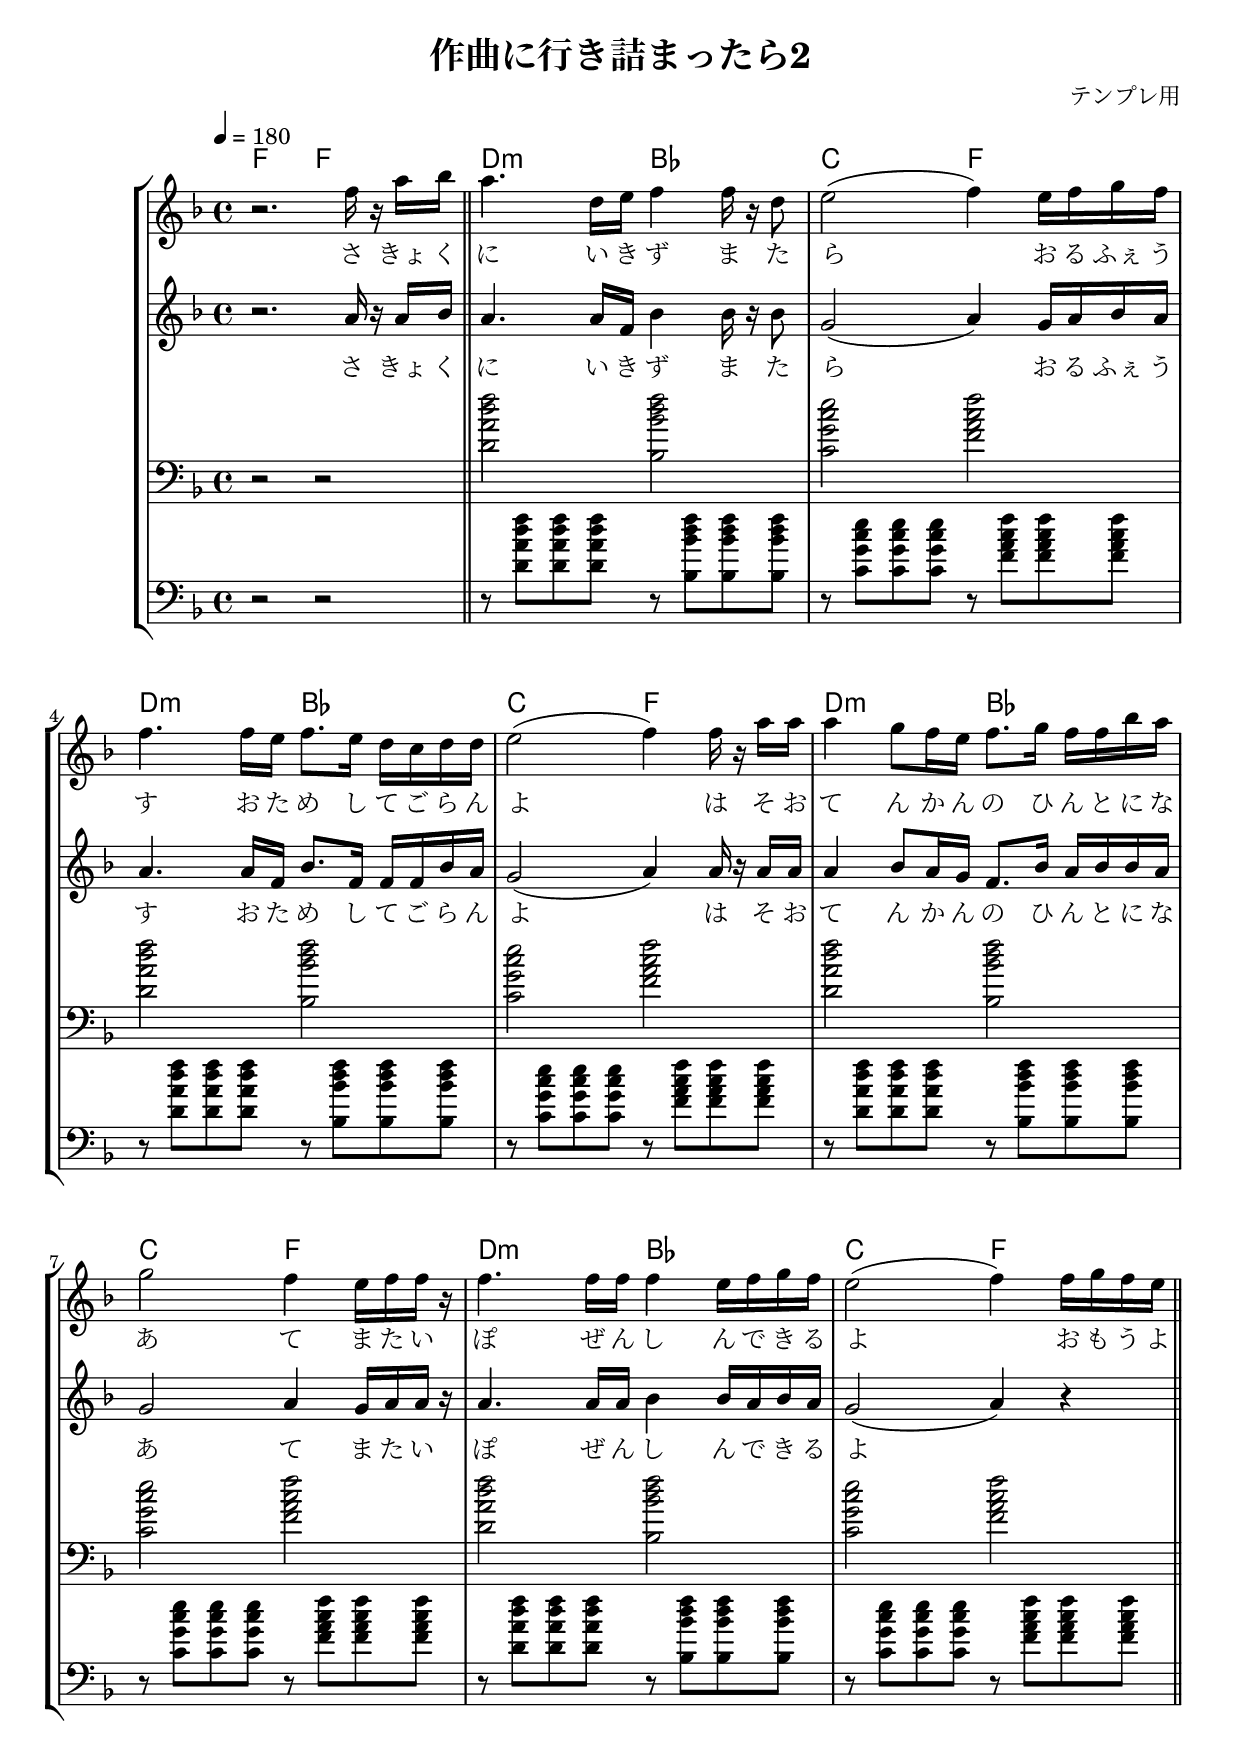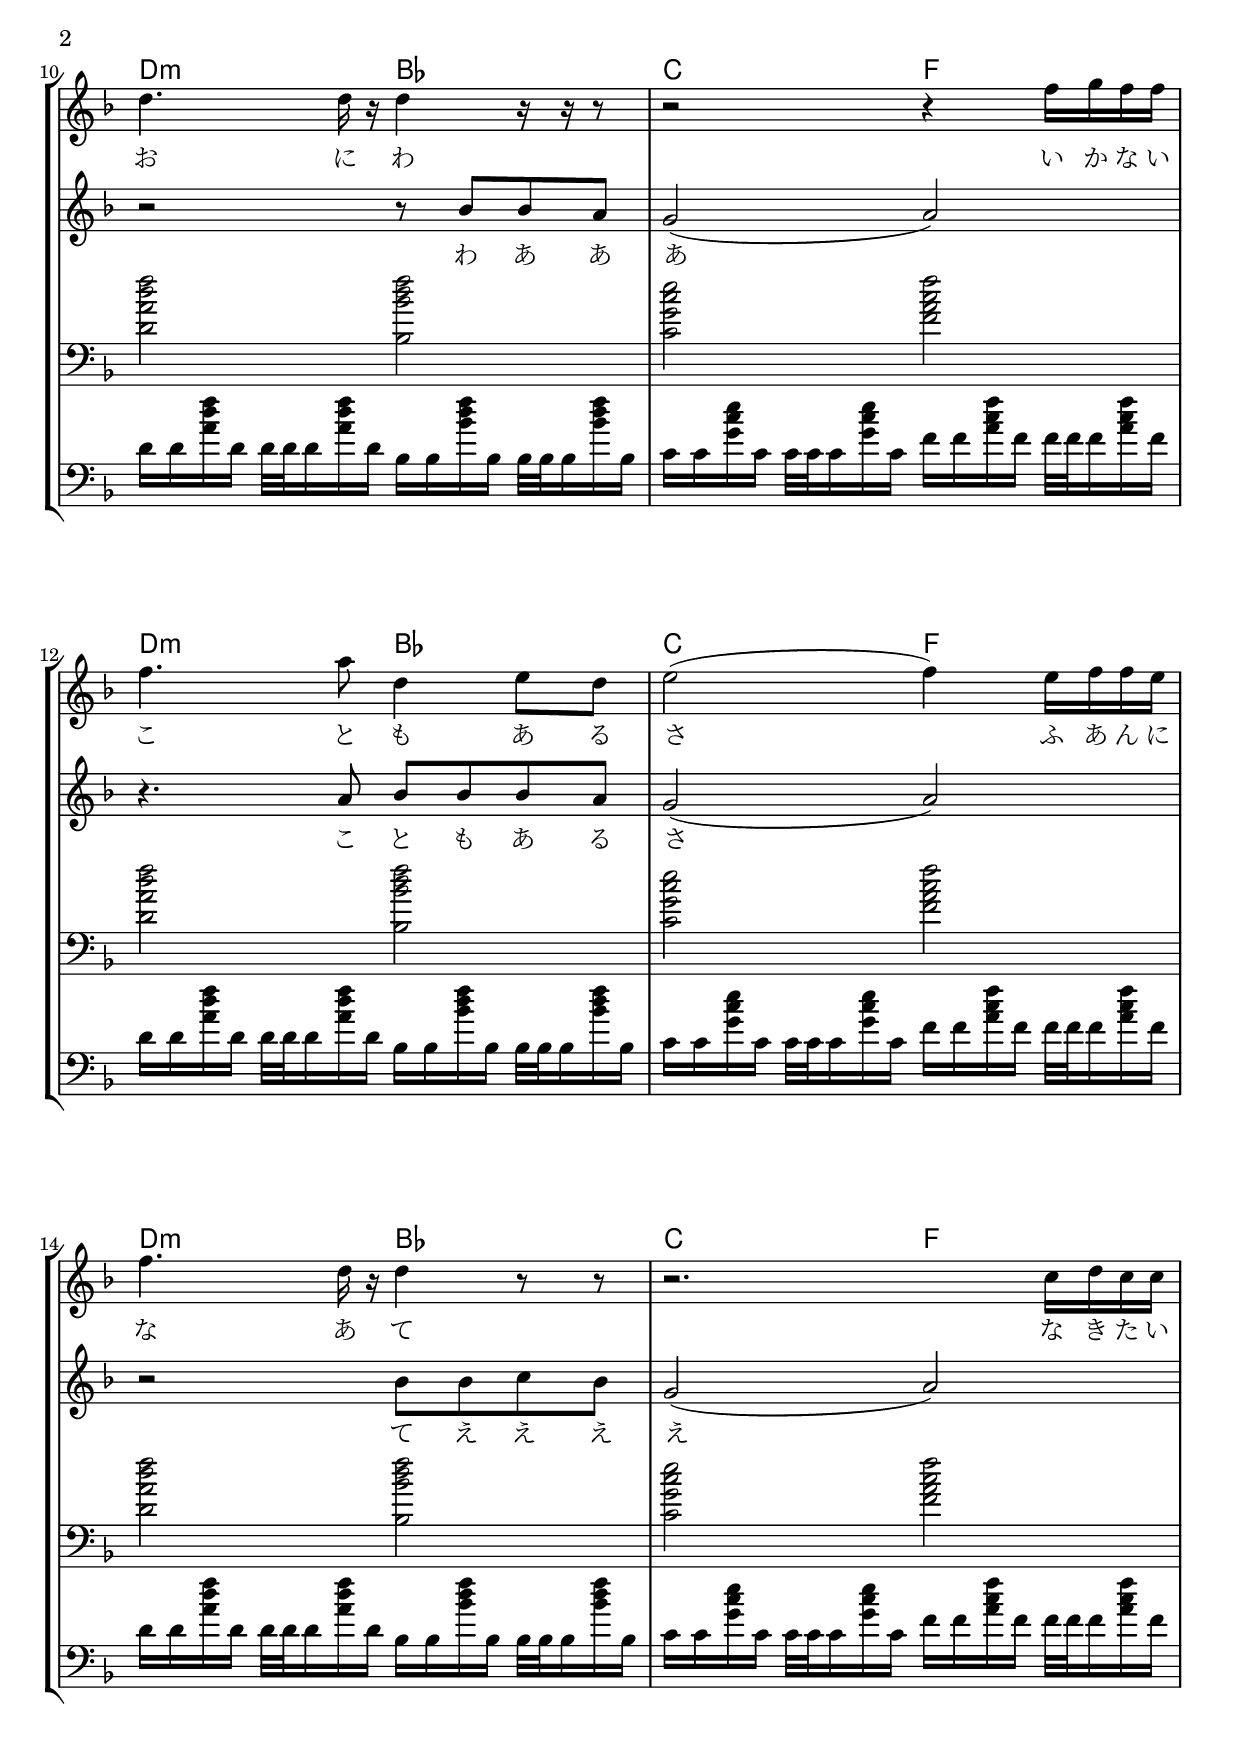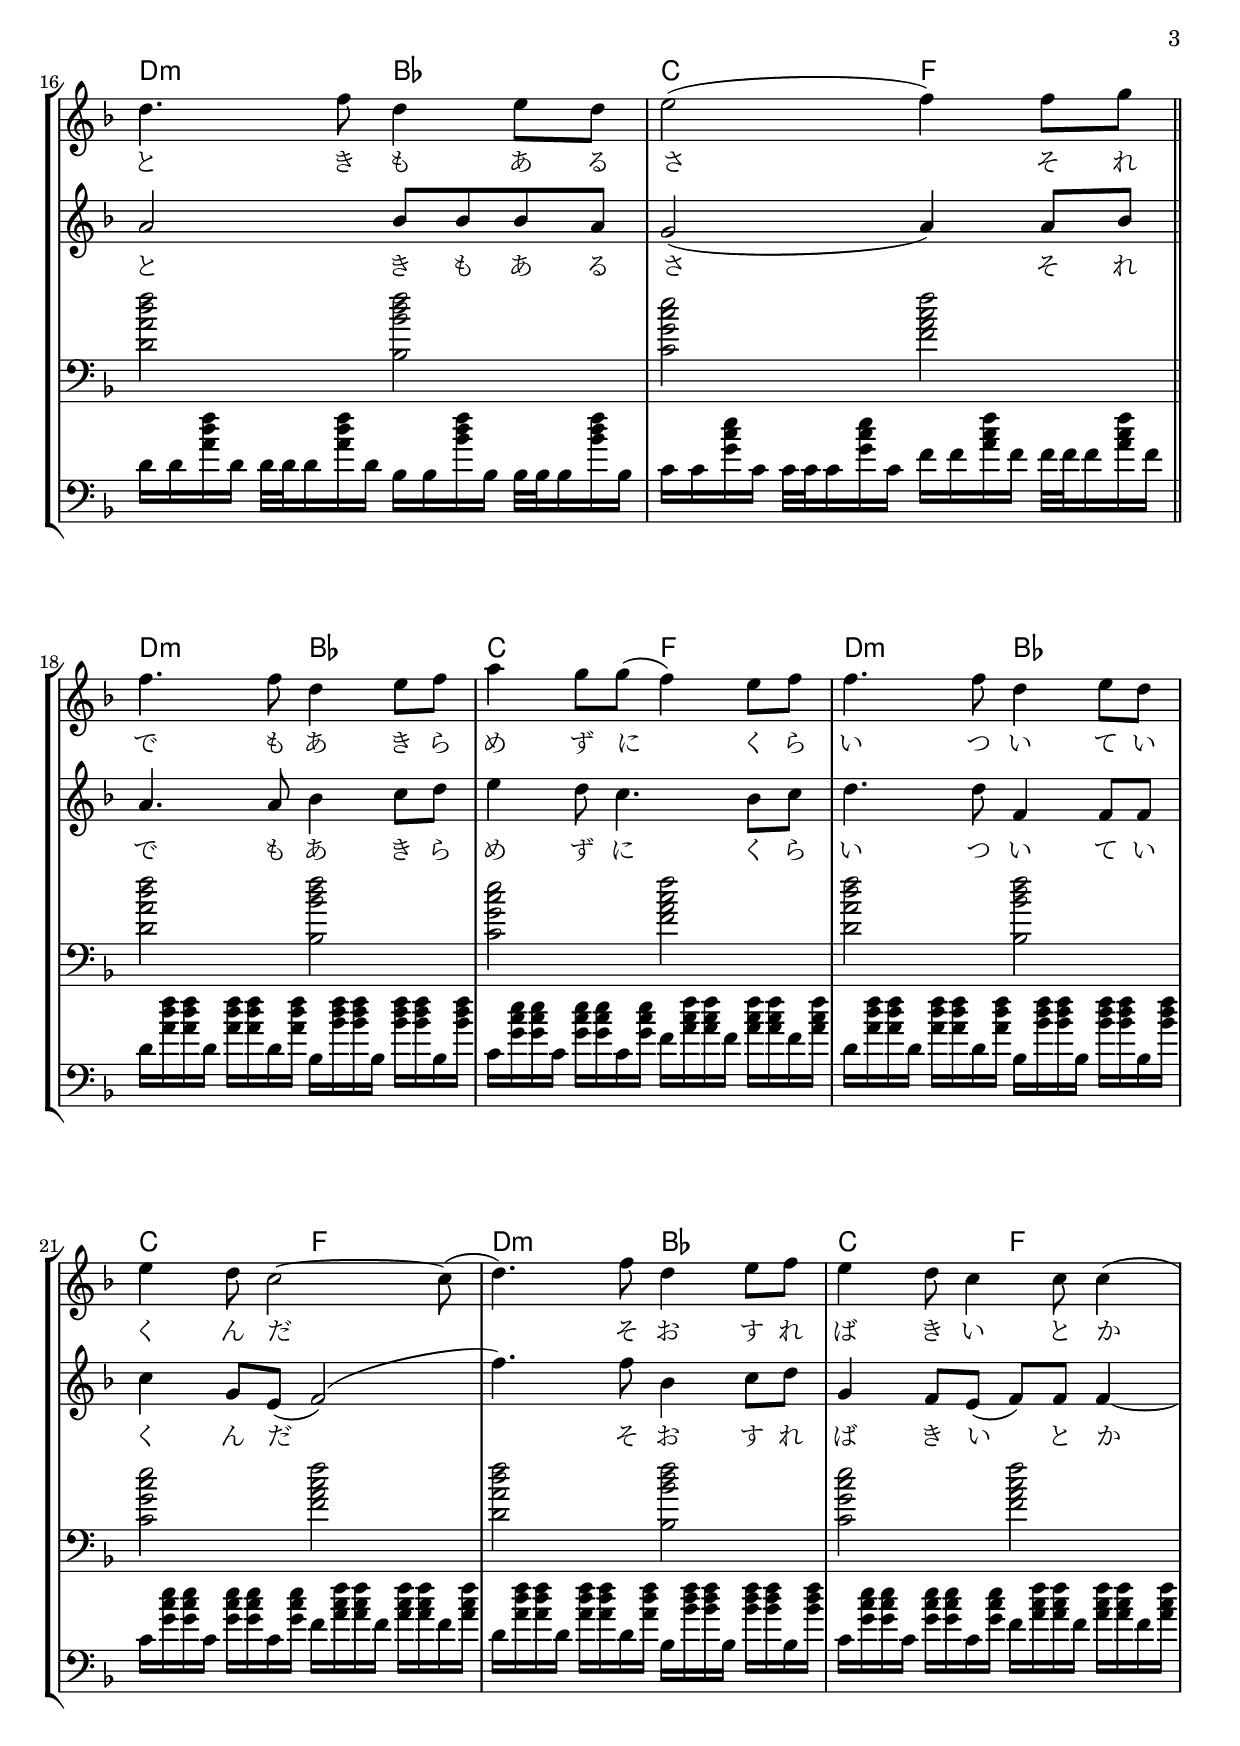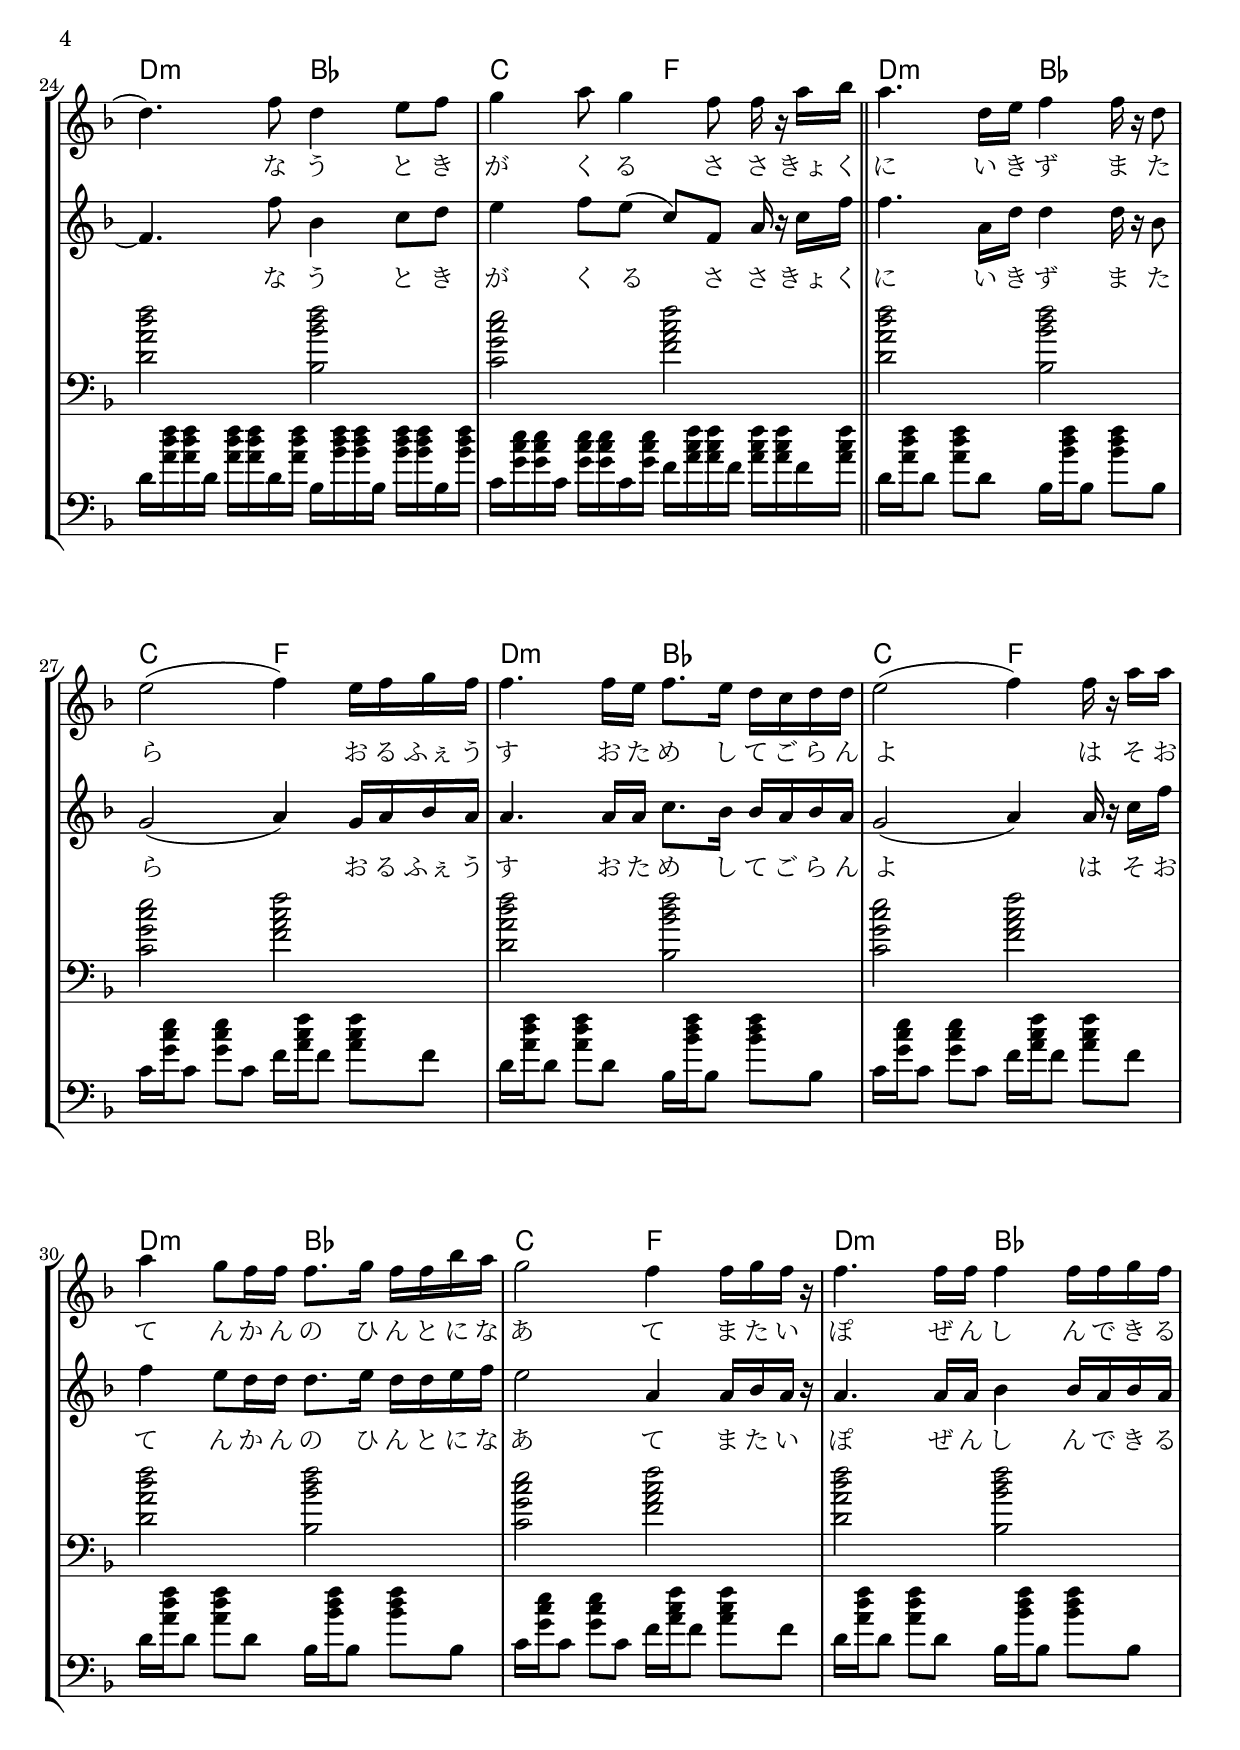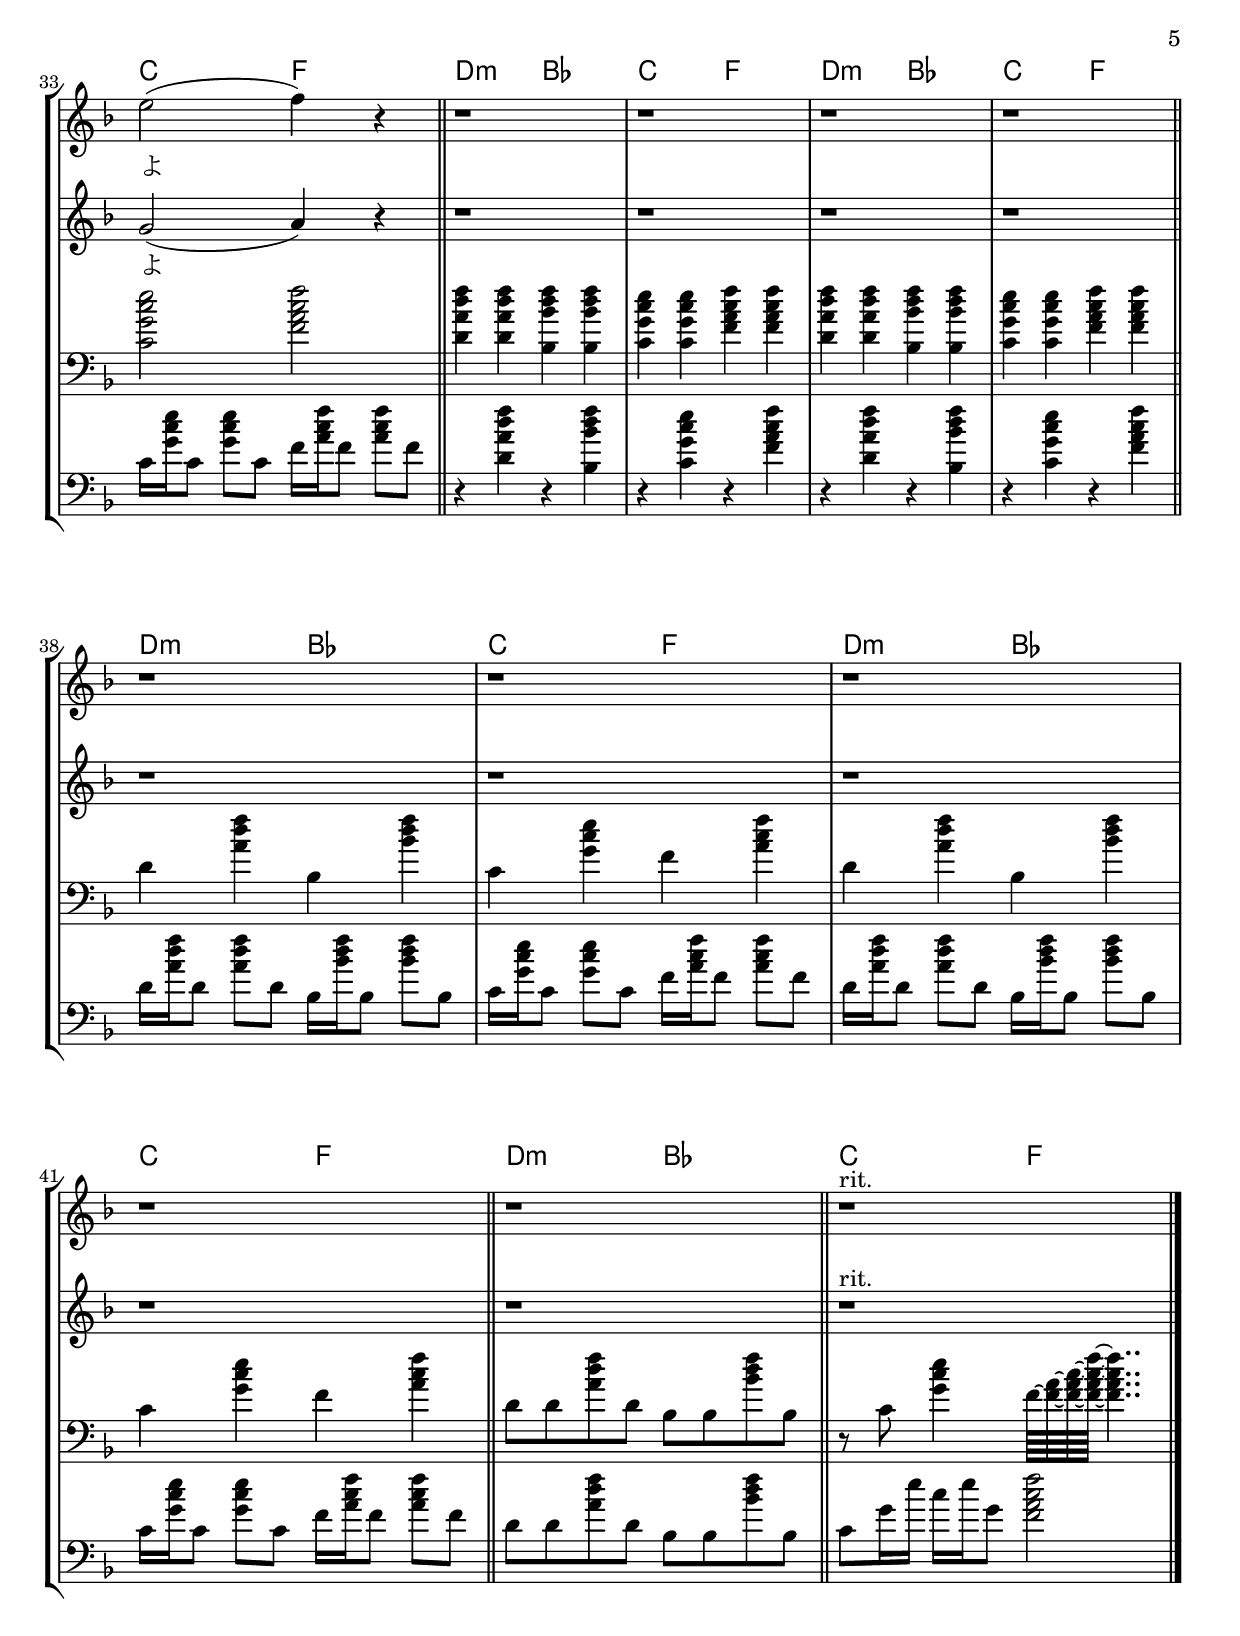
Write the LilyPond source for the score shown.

\version "2.12.1"

\header {
	title = \markup {作曲に行き詰まったら2}
	composer = \markup \center-column {テンプレ用}
}

harmony = \chordmode {
	f2 f 

	d:m bes c f d:m bes c f d:m bes c f d:m bes c f 

	d:m bes c f d:m bes c f d:m bes c f d:m bes c f 

	d:m bes c f d:m bes c f d:m bes c f d:m bes c f 

	d:m bes c f d:m bes c f d:m bes c f d:m bes c f 

	d:m bes c f d:m bes c f 

	d:m bes c f d:m bes c f 

	d:m bes 

	c f 
}

melody = {
	\key f \major
	\tempo 4 = 180
	r2. 
	\set Staff.midiInstrument = #"mmi0.34"
	f''16  r16  a''16  bes''16 
	a''4.  d''16  e''16  f''4  f''16  r16  d''8 
	e''2  (f''4)  e''16  f''16  g''16  f''16 
	f''4.  f''16  e''16  f''8.  e''16  d''16  c''16  d''16  d''16 
	e''2  (f''4)  f''16  r16  a''16  a''16 
	a''4  g''8  f''16  e''16  f''8.  g''16  f''16  f''16  bes''16  a''16 
	g''2  f''4  e''16  f''16  f''16  r16 
	f''4.  f''16  f''16  f''4  e''16  f''16  g''16  f''16 
	e''2  (f''4)  	\set Staff.midiInstrument = #"mmi0.34"
	f''16  g''16  f''16  e''16 
	d''4.  d''16  r16  d''4  r16  r16  r8 
	r2  r4  f''16  g''16  f''16  f''16 
	f''4.  a''8  d''4  e''8  d''8 
	e''2  (f''4)  e''16  f''16  f''16  e''16 
	f''4.  d''16  r16  d''4  r8  r8 
	r2.  c''16  d''16  c''16  c''16 
	d''4.  f''8  d''4  e''8  d''8 
	e''2  (f''4)  	\set Staff.midiInstrument = #"mmi0.34"
	f''8  g''8 
	f''4.  f''8  d''4  e''8  f''8 
	a''4  g''8  g''8  (f''4)  e''8  f''8 
	f''4.  f''8  d''4  e''8  d''8 
	e''4  d''8  c''2~c''8 
	(d''4.)  f''8  d''4  e''8  f''8 
	e''4  d''8  c''4  c''8  c''4 
	(d''4.)  f''8  d''4  e''8  f''8 
	g''4  a''8  g''4  f''8  	\set Staff.midiInstrument = #"String Ensemble 1"
	f''16  r16  a''16  bes''16 
	a''4.  d''16  e''16  f''4  f''16  r16  d''8 
	e''2  (f''4)  e''16  f''16  g''16  f''16 
	f''4.  f''16  e''16  f''8.  e''16  d''16  c''16  d''16  d''16 
	e''2  (f''4)  f''16  r16  a''16  a''16 
	a''4  g''8  f''16  f''16  f''8.  g''16  f''16  f''16  bes''16  a''16 
	g''2  f''4  f''16  g''16  f''16  r16 
	f''4.  f''16  f''16  f''4  f''16  f''16  g''16  f''16 
	e''2  (f''4)  	r4 	r1 | r1 | r1 | r1   
	r1 | r1 | r1 | r1   
	r1   
	r1^"rit." \bar "|."
}

words = \lyricmode {
	
	さ  きょ  く  に  い  き  ず  ま  た  ら  お  る  ふぇ  う  す  お  た  め  し  て  ご  ら  ん  よ  は  そ  お  て  ん  か  ん  の  ひ  ん  と  に  な  あ  て  ま  た  い  ぽ  ぜ  ん  し  ん  で  き  る  よ  
	お  も  う  よ  お  に  わ  い  か  な  い  こ  と  も  あ  る  さ  ふ  あ  ん  に  な  あ  て  な  き  た  い  と  き  も  あ  る  さ  
	そ  れ  で  も  あ  き  ら  め  ず  に  く  ら  い  つ  い  て  い  く  ん  だ  そ  お  す  れ  ば  き  い  と  か  な  う  と  き  が  く  る  さ  
	さ  きょ  く  に  い  き  ず  ま  た  ら  お  る  ふぇ  う  す  お  た  め  し  て  ご  ら  ん  よ  は  そ  お  て  ん  か  ん  の  ひ  ん  と  に  な  あ  て  ま  た  い  ぽ  ぜ  ん  し  ん  で  き  る  よ  
	
	
	
	
}

secondmelody = {
	\key f \major
	\tempo 4 = 180
	r2. 
	\set Staff.midiInstrument = #"mmi0.42"
	a'16  r16  a'16  bes'16 
	a'4.  a'16  f'16  bes'4  bes'16  r16  bes'8 
	g'2  (a'4)  g'16  a'16  bes'16  a'16 
	a'4.  a'16  f'16  bes'8.  f'16  f'16  f'16  bes'16  a'16 
	g'2  (a'4)  a'16  r16  a'16  a'16 
	a'4  bes'8  a'16  g'16  f'8.  bes'16  a'16  bes'16  bes'16  a'16 
	g'2  a'4  g'16  a'16  a'16  r16 
	a'4.  a'16  a'16  bes'4  bes'16  a'16  bes'16  a'16 
	g'2  (a'4)  	r4 	\set Staff.midiInstrument = #"mmi0.34"
	 r2  r8  bes'8  bes'8  a'8 
	g'2  (a'2) 
	r4.  a'8  bes'8  bes'8  bes'8  a'8 
	g'2  (a'2) 
	r2  bes'8  bes'8  c''8  bes'8 
	g'2  (a'2) 
	a'2  bes'8  bes'8  bes'8  a'8 
	g'2  (a'4)  	\set Staff.midiInstrument = #"fss0.32"
	a'8  bes'8 
	a'4.  a'8  bes'4  c''8  d''8 
	e''4  d''8  c''4.  bes'8  c''8 
	d''4.  d''8  f'4  f'8  f'8 
	c''4  g'8  e'8  (f'2) 
	(f''4.)  f''8  bes'4  c''8  d''8 
	g'4  f'8  e'8  (f'8)  f'8  f'4~ 
	f'4.  f''8  bes'4  c''8  d''8 
	e''4  f''8  e''8  (c''8)  f'8  	\set Staff.midiInstrument = #"String Ensemble 1"
	a'16  r16  c''16  f''16 
	f''4.  a'16  d''16  d''4  d''16  r16  bes'8 
	g'2  (a'4)  g'16  a'16  bes'16  a'16 
	a'4.  a'16  a'16  c''8.  bes'16  bes'16  a'16  bes'16  a'16 
	g'2  (a'4)  a'16  r16  c''16  f''16 
	f''4  e''8  d''16  d''16  d''8.  e''16  d''16  d''16  e''16  f''16 
	e''2  a'4  a'16  bes'16  a'16  r16 
	a'4.  a'16  a'16  bes'4  bes'16  a'16  bes'16  a'16 
	g'2  (a'4)  	r4 	r1 | r1 | r1 | r1   
	r1 | r1 | r1 | r1   
	r1   
	r1^"rit." \bar "|."
}

secondwords = \lyricmode {
	
	さ  きょ  く  に  い  き  ず  ま  た  ら  お  る  ふぇ  う  す  お  た  め  し  て  ご  ら  ん  よ  は  そ  お  て  ん  か  ん  の  ひ  ん  と  に  な  あ  て  ま  た  い  ぽ  ぜ  ん  し  ん  で  き  る  よ  
	わ  あ  あ  あ  こ  と  も  あ  る  さ  て  え  え  え  え  と  き  も  あ  る  さ  
	そ  れ  で  も  あ  き  ら  め  ず  に  く  ら  い  つ  い  て  い  く  ん  だ  そ  お  す  れ  ば  き  い  と  か  な  う  と  き  が  く  る  さ  
	さ  きょ  く  に  い  き  ず  ま  た  ら  お  る  ふぇ  う  す  お  た  め  し  て  ご  ら  ん  よ  は  そ  お  て  ん  か  ん  の  ひ  ん  と  に  な  あ  て  ま  た  い  ぽ  ぜ  ん  し  ん  で  き  る  よ  
	
	
	
	
}

tempochange = {
	\tempo 4 = 180
	r1 \bar "||"
	\tempo 4 = 180
	r1 | r1 | r1 | r1 | r1 | r1 | r1 | r1 \bar "||"
	\tempo 4 = 180
	r1 | r1 | r1 | r1 | r1 | r1 | r1 | r1 \bar "||"
	\tempo 4 = 180
	r1 | r1 | r1 | r1 | r1 | r1 | r1 | r1 \bar "||"
	\tempo 4 = 180
	r1 | r1 | r1 | r1 | r1 | r1 | r1 | r1 \bar "||"
	\tempo 4 = 180
	r1 | r1 | r1 | r1 \bar "||"
	\tempo 4 = 180
	r1 | r1 | r1 | r1 \bar "||"
	\tempo 4 = 180
	r1 \bar "||"
	\tempo 4 = 180
	\tempo 4 = 135 r2 \tempo 4 = 120 r2 \bar "|."
}

mainacc = {
	\clef bass
	\set Staff.midiInstrument = #"Acoustic grand"
	\key f \major
	\tempo 4 = 180
	r2
	r2
	\bar "||"

	\set Staff.midiInstrument = #"String Ensemble 1"
	<d' a' d'' f''>2
	<bes bes' d'' f''>2
	<c' g' c'' e''>2
	<f' a' c'' f''>2
	<d' a' d'' f''>2
	<bes bes' d'' f''>2
	<c' g' c'' e''>2
	<f' a' c'' f''>2
	<d' a' d'' f''>2
	<bes bes' d'' f''>2
	<c' g' c'' e''>2
	<f' a' c'' f''>2
	<d' a' d'' f''>2
	<bes bes' d'' f''>2
	<c' g' c'' e''>2
	<f' a' c'' f''>2
	\bar "||"

	\set Staff.midiInstrument = #"String Ensemble 1"
	<d' a' d'' f''>2
	<bes bes' d'' f''>2
	<c' g' c'' e''>2
	<f' a' c'' f''>2
	<d' a' d'' f''>2
	<bes bes' d'' f''>2
	<c' g' c'' e''>2
	<f' a' c'' f''>2
	<d' a' d'' f''>2
	<bes bes' d'' f''>2
	<c' g' c'' e''>2
	<f' a' c'' f''>2
	<d' a' d'' f''>2
	<bes bes' d'' f''>2
	<c' g' c'' e''>2
	<f' a' c'' f''>2
	\bar "||"

	\set Staff.midiInstrument = #"String Ensemble 1"
	<d' a' d'' f''>2
	<bes bes' d'' f''>2
	<c' g' c'' e''>2
	<f' a' c'' f''>2
	<d' a' d'' f''>2
	<bes bes' d'' f''>2
	<c' g' c'' e''>2
	<f' a' c'' f''>2
	<d' a' d'' f''>2
	<bes bes' d'' f''>2
	<c' g' c'' e''>2
	<f' a' c'' f''>2
	<d' a' d'' f''>2
	<bes bes' d'' f''>2
	<c' g' c'' e''>2
	<f' a' c'' f''>2
	\bar "||"

	\set Staff.midiInstrument = #"String Ensemble 1"
	<d' a' d'' f''>2
	<bes bes' d'' f''>2
	<c' g' c'' e''>2
	<f' a' c'' f''>2
	<d' a' d'' f''>2
	<bes bes' d'' f''>2
	<c' g' c'' e''>2
	<f' a' c'' f''>2
	<d' a' d'' f''>2
	<bes bes' d'' f''>2
	<c' g' c'' e''>2
	<f' a' c'' f''>2
	<d' a' d'' f''>2
	<bes bes' d'' f''>2
	<c' g' c'' e''>2
	<f' a' c'' f''>2
	\bar "||"

	\set Staff.midiInstrument = #"Orchestra Hit"
	<d' a' d'' f''>4 <d' a' d'' f''>4
	<bes bes' d'' f''>4 <bes bes' d'' f''>4
	<c' g' c'' e''>4 <c' g' c'' e''>4
	<f' a' c'' f''>4 <f' a' c'' f''>4
	<d' a' d'' f''>4 <d' a' d'' f''>4
	<bes bes' d'' f''>4 <bes bes' d'' f''>4
	<c' g' c'' e''>4 <c' g' c'' e''>4
	<f' a' c'' f''>4 <f' a' c'' f''>4
	\bar "||"

	\set Staff.midiInstrument = #"Orchestra Hit"
	d'4 <a' d'' f''>4
	bes4 <bes' d'' f''>4
	c'4 <g' c'' e''>4
	f'4 <a' c'' f''>4
	d'4 <a' d'' f''>4
	bes4 <bes' d'' f''>4
	c'4 <g' c'' e''>4
	f'4 <a' c'' f''>4
	\bar "||"

	\set Staff.midiInstrument = #"Orchestra Hit"
	d'8 d'8 <a' d'' f''>8 d'8
	bes8 bes8 <bes' d'' f''>8 bes8
	\bar "||"

	\set Staff.midiInstrument = #"Orchestra Hit"
	r8 c'8 <g' c'' e''>4
	f'64~ <f'~ a'~> <f'~ a'~ c''~> <f' a' c'' f''>~ <f' a' c'' f''>4..
	\bar "|."
}

subacc = {
	\clef bass
	\set Staff.midiInstrument = #"Acoustic grand"
	\key f \major
	\tempo 4 = 180
	r2
	r2
	\bar "||"

	\set Staff.midiInstrument = #"Lead 2 (sawtooth)"
	r8 <d' a' d'' f''>8 <d' a' d'' f''>8 <d' a' d'' f''>8
	r8 <bes bes' d'' f''>8 <bes bes' d'' f''>8 <bes bes' d'' f''>8
	r8 <c' g' c'' e''>8 <c' g' c'' e''>8 <c' g' c'' e''>8
	r8 <f' a' c'' f''>8 <f' a' c'' f''>8 <f' a' c'' f''>8
	r8 <d' a' d'' f''>8 <d' a' d'' f''>8 <d' a' d'' f''>8
	r8 <bes bes' d'' f''>8 <bes bes' d'' f''>8 <bes bes' d'' f''>8
	r8 <c' g' c'' e''>8 <c' g' c'' e''>8 <c' g' c'' e''>8
	r8 <f' a' c'' f''>8 <f' a' c'' f''>8 <f' a' c'' f''>8
	r8 <d' a' d'' f''>8 <d' a' d'' f''>8 <d' a' d'' f''>8
	r8 <bes bes' d'' f''>8 <bes bes' d'' f''>8 <bes bes' d'' f''>8
	r8 <c' g' c'' e''>8 <c' g' c'' e''>8 <c' g' c'' e''>8
	r8 <f' a' c'' f''>8 <f' a' c'' f''>8 <f' a' c'' f''>8
	r8 <d' a' d'' f''>8 <d' a' d'' f''>8 <d' a' d'' f''>8
	r8 <bes bes' d'' f''>8 <bes bes' d'' f''>8 <bes bes' d'' f''>8
	r8 <c' g' c'' e''>8 <c' g' c'' e''>8 <c' g' c'' e''>8
	r8 <f' a' c'' f''>8 <f' a' c'' f''>8 <f' a' c'' f''>8
	\bar "||"

	\set Staff.midiInstrument = #"Lead 2 (sawtooth)"
	d'16 d'16 <a' d'' f''>16 d'16   d'32 d'32 d'16 <a' d'' f''>16 d'16
	bes16 bes16 <bes' d'' f''>16 bes16   bes32 bes32 bes16 <bes' d'' f''>16 bes16
	c'16 c'16 <g' c'' e''>16 c'16   c'32 c'32 c'16 <g' c'' e''>16 c'16
	f'16 f'16 <a' c'' f''>16 f'16   f'32 f'32 f'16 <a' c'' f''>16 f'16
	d'16 d'16 <a' d'' f''>16 d'16   d'32 d'32 d'16 <a' d'' f''>16 d'16
	bes16 bes16 <bes' d'' f''>16 bes16   bes32 bes32 bes16 <bes' d'' f''>16 bes16
	c'16 c'16 <g' c'' e''>16 c'16   c'32 c'32 c'16 <g' c'' e''>16 c'16
	f'16 f'16 <a' c'' f''>16 f'16   f'32 f'32 f'16 <a' c'' f''>16 f'16
	d'16 d'16 <a' d'' f''>16 d'16   d'32 d'32 d'16 <a' d'' f''>16 d'16
	bes16 bes16 <bes' d'' f''>16 bes16   bes32 bes32 bes16 <bes' d'' f''>16 bes16
	c'16 c'16 <g' c'' e''>16 c'16   c'32 c'32 c'16 <g' c'' e''>16 c'16
	f'16 f'16 <a' c'' f''>16 f'16   f'32 f'32 f'16 <a' c'' f''>16 f'16
	d'16 d'16 <a' d'' f''>16 d'16   d'32 d'32 d'16 <a' d'' f''>16 d'16
	bes16 bes16 <bes' d'' f''>16 bes16   bes32 bes32 bes16 <bes' d'' f''>16 bes16
	c'16 c'16 <g' c'' e''>16 c'16   c'32 c'32 c'16 <g' c'' e''>16 c'16
	f'16 f'16 <a' c'' f''>16 f'16   f'32 f'32 f'16 <a' c'' f''>16 f'16
	\bar "||"

	\set Staff.midiInstrument = #"Lead 2 (sawtooth)"
	d'16 <a' d'' f''>16 <a' d'' f''>16 d'16   <a' d'' f''>16 <a' d'' f''>16 d'16 <a' d'' f''>16
	bes16 <bes' d'' f''>16 <bes' d'' f''>16 bes16   <bes' d'' f''>16 <bes' d'' f''>16 bes16 <bes' d'' f''>16
	c'16 <g' c'' e''>16 <g' c'' e''>16 c'16   <g' c'' e''>16 <g' c'' e''>16 c'16 <g' c'' e''>16
	f'16 <a' c'' f''>16 <a' c'' f''>16 f'16   <a' c'' f''>16 <a' c'' f''>16 f'16 <a' c'' f''>16
	d'16 <a' d'' f''>16 <a' d'' f''>16 d'16   <a' d'' f''>16 <a' d'' f''>16 d'16 <a' d'' f''>16
	bes16 <bes' d'' f''>16 <bes' d'' f''>16 bes16   <bes' d'' f''>16 <bes' d'' f''>16 bes16 <bes' d'' f''>16
	c'16 <g' c'' e''>16 <g' c'' e''>16 c'16   <g' c'' e''>16 <g' c'' e''>16 c'16 <g' c'' e''>16
	f'16 <a' c'' f''>16 <a' c'' f''>16 f'16   <a' c'' f''>16 <a' c'' f''>16 f'16 <a' c'' f''>16
	d'16 <a' d'' f''>16 <a' d'' f''>16 d'16   <a' d'' f''>16 <a' d'' f''>16 d'16 <a' d'' f''>16
	bes16 <bes' d'' f''>16 <bes' d'' f''>16 bes16   <bes' d'' f''>16 <bes' d'' f''>16 bes16 <bes' d'' f''>16
	c'16 <g' c'' e''>16 <g' c'' e''>16 c'16   <g' c'' e''>16 <g' c'' e''>16 c'16 <g' c'' e''>16
	f'16 <a' c'' f''>16 <a' c'' f''>16 f'16   <a' c'' f''>16 <a' c'' f''>16 f'16 <a' c'' f''>16
	d'16 <a' d'' f''>16 <a' d'' f''>16 d'16   <a' d'' f''>16 <a' d'' f''>16 d'16 <a' d'' f''>16
	bes16 <bes' d'' f''>16 <bes' d'' f''>16 bes16   <bes' d'' f''>16 <bes' d'' f''>16 bes16 <bes' d'' f''>16
	c'16 <g' c'' e''>16 <g' c'' e''>16 c'16   <g' c'' e''>16 <g' c'' e''>16 c'16 <g' c'' e''>16
	f'16 <a' c'' f''>16 <a' c'' f''>16 f'16   <a' c'' f''>16 <a' c'' f''>16 f'16 <a' c'' f''>16
	\bar "||"

	\set Staff.midiInstrument = #"FX 8 (sci-fi)"
	d'16 <a' d'' f''>16 d'8 <a' d'' f''>8 d'8
	bes16 <bes' d'' f''>16 bes8 <bes' d'' f''>8 bes8
	c'16 <g' c'' e''>16 c'8 <g' c'' e''>8 c'8
	f'16 <a' c'' f''>16 f'8 <a' c'' f''>8 f'8
	d'16 <a' d'' f''>16 d'8 <a' d'' f''>8 d'8
	bes16 <bes' d'' f''>16 bes8 <bes' d'' f''>8 bes8
	c'16 <g' c'' e''>16 c'8 <g' c'' e''>8 c'8
	f'16 <a' c'' f''>16 f'8 <a' c'' f''>8 f'8
	d'16 <a' d'' f''>16 d'8 <a' d'' f''>8 d'8
	bes16 <bes' d'' f''>16 bes8 <bes' d'' f''>8 bes8
	c'16 <g' c'' e''>16 c'8 <g' c'' e''>8 c'8
	f'16 <a' c'' f''>16 f'8 <a' c'' f''>8 f'8
	d'16 <a' d'' f''>16 d'8 <a' d'' f''>8 d'8
	bes16 <bes' d'' f''>16 bes8 <bes' d'' f''>8 bes8
	c'16 <g' c'' e''>16 c'8 <g' c'' e''>8 c'8
	f'16 <a' c'' f''>16 f'8 <a' c'' f''>8 f'8
	\bar "||"

	\set Staff.midiInstrument = #"FX 8 (sci-fi)"
	r4 <d' a' d'' f''>4
	r4 <bes bes' d'' f''>4
	r4 <c' g' c'' e''>4
	r4 <f' a' c'' f''>4
	r4 <d' a' d'' f''>4
	r4 <bes bes' d'' f''>4
	r4 <c' g' c'' e''>4
	r4 <f' a' c'' f''>4
	\bar "||"

	\set Staff.midiInstrument = #"String Ensemble 1"
	d'16 <a' d'' f''>16 d'8 <a' d'' f''>8 d'8
	bes16 <bes' d'' f''>16 bes8 <bes' d'' f''>8 bes8
	c'16 <g' c'' e''>16 c'8 <g' c'' e''>8 c'8
	f'16 <a' c'' f''>16 f'8 <a' c'' f''>8 f'8
	d'16 <a' d'' f''>16 d'8 <a' d'' f''>8 d'8
	bes16 <bes' d'' f''>16 bes8 <bes' d'' f''>8 bes8
	c'16 <g' c'' e''>16 c'8 <g' c'' e''>8 c'8
	f'16 <a' c'' f''>16 f'8 <a' c'' f''>8 f'8
	\bar "||"

	\set Staff.midiInstrument = #"String Ensemble 1"
	d'8 d'8 <a' d'' f''>8 d'8
	bes8 bes8 <bes' d'' f''>8 bes8
	\bar "||"

	\set Staff.midiInstrument = #"String Ensemble 1"
	c'8 g'16 e'' c'' e'' g'8
	<f' a' c'' f''>2
	\bar "|."
}

percA = {
	\drummode {
	r8 sn8 sn4 sn8 sn8 sn16 sn8 sn16  \bar "||"
	cymc1  |r1  |r1  |r1  |cymc1  |r1  |r1  |r1  \bar "||"
	r4 sn2 sn8. sn16  |r4 sn2 sn8. sn16  |r4 sn2 sn8. sn16  |r4 sn2 sn8. sn16  |r4 sn2 sn8. sn16  |r4 sn2 sn8. sn16  |r4 sn2 sn8. sn16  |r8 sn8 sn4 sn8 sn8 sn16 sn8 sn16  \bar "||"
	r4 sn2 sn8. sn16  |r4 sn2 sn8. sn16  |r4 sn2 sn8. sn16  |r4 sn2 sn8. sn16  |r4 sn2 sn8. sn16  |r4 sn2 sn8. sn16  |r4 sn2 sn8. sn16  |r8 sn8 sn4 sn8 sn8 sn16 sn8 sn16  \bar "||"
	r1  |hh4 hh4 hh4 hh4  |r1  |hh4 hh4 hh4 hh4  |r1  |hh4 hh4 hh4 hh4  |r1  |hh4 hh4 hh2  \bar "||"
	r8 hho8 hho8 hho8 hho8 hho8 hho8 hho8  |hho8 hho8 hho8 hho8 hho8 hho8 hho8 hho8  |r8 hho8 hho8 hho8 hho8 hho8 hho8 hho8  |hho8 hho8 hho2.  \bar "||"
	r1 |r1 |r1 |r1 \bar "||"
	r1 \bar "||"
	r1 \bar "|."
	}
}

percB = {
	\drummode {
	r1  \bar "||"
	r8 hho8 hho8 hho8 hho8 hho8 hho8 hho8  |hho8 hho8 hho8 hho8 hho8 hho8 hho8 hho8  |hho8 hho8 hho8 hho8 hho8 hho8 hho8 hho8  |hho8 hho8 hho8 hho8 hho8 hho4.  |r8 hho8 hho8 hho8 hho8 hho8 hho8 hho8  |hho8 hho8 hho8 hho8 hho8 hho8 hho8 hho8  |hho8 hho8 hho8 hho8 hho8 hho8 hho8 hho8  |hho8 hho8 hho8 hho8 hho8 hho4.  \bar "||"
	r4. r16 tommh8 tommh4. r16  |r1  |r4. r16 tommh8 tommh4. r16  |r1  |r4. r16 tommh8 tommh4. r16  |r1  |r4. r16 tommh8 tommh4. r16  |r1  \bar "||"
	r4. r16 tommh8 tommh4. r16  |r1  |r4. r16 tommh8 tommh4. r16  |r1  |r4. r16 tommh8 tommh4. r16  |r1  |r4. r16 tommh8 tommh4. r16  |r1  \bar "||"
	sn4 sn4 sn4 sn4  |r4 sn2 sn8. sn16  |sn4 sn4 sn4 sn4  |r4 sn2 sn8. sn16  |sn4 sn4 sn4 sn4  |r4 sn2 sn8. sn16  |sn4 sn4 sn4 sn4  |r4 sn4 r16 sn16 sn16 sn16 sn16 sn16 sn16 sn16  \bar "||"
	r8 sn4 sn4 sn4 sn8  |r8 sn4 sn4 sn4 sn8  |r8 sn4 sn4 sn4 sn8  |r8 sn8. sn16 sn8 sn16 sn16 sn16 sn8. sn8  \bar "||"
	r1 |r1 |r1 |r1 \bar "||"
	r1 \bar "||"
	r1 \bar "|."
	}
}

percC = {
	\drummode {
	toml8 toml8 toml8 toml8 toml8 toml8 toml8 toml8  \bar "||"
	r1  |r1  |r1  |r2. hh4  |r1  |r1  |r1  |r2. hh4  \bar "||"
	r8 toml8 toml8 toml8 toml8 toml8 toml8 toml8  |toml8 toml8 toml8 toml8 toml8 toml8 toml8 toml8  |toml8 toml8 toml8 toml8 toml8 toml8 toml8 toml8  |toml8 toml8 toml8 toml8 toml8 toml8 toml8 toml8  |r8 toml8 toml8 toml8 toml8 toml8 toml8 toml8  |toml8 toml8 toml8 toml8 toml8 toml8 toml8 toml8  |toml8 toml8 toml8 toml8 toml8 toml8 toml8 toml8  |toml8 toml8 toml8 toml8 toml8 toml8 toml8 toml8  \bar "||"
	r8 toml8 toml8 toml8 toml8 toml8 toml8 toml8  |toml8 toml8 toml8 toml8 toml8 toml8 toml8 toml8  |toml8 toml8 toml8 toml8 toml8 toml8 toml8 toml8  |toml8 toml8 toml8 toml8 toml8 toml8 toml8 toml8  |r8 toml8 toml8 toml8 toml8 toml8 toml8 toml8  |toml8 toml8 toml8 toml8 toml8 toml8 toml8 toml8  |toml8 toml8 toml8 toml8 toml8 toml8 toml8 toml8  |toml8 toml8 toml8 toml8 toml8 toml8 toml8 toml8  \bar "||"
	bd16 bd16 bd16 bd16 bd16 bd16 bd16 bd16 bd16 bd16 bd16 bd16 bd16 bd16 bd16 bd16  |bd8 bd8 bd8 bd8 bd8 bd8 bd8 bd8  |bd16 bd16 bd16 bd16 bd16 bd16 bd16 bd16 bd16 bd16 bd16 bd16 bd16 bd16 bd16 bd16  |bd8 bd8 bd8 bd8 bd8 bd8 bd8 bd8  |bd16 bd16 bd16 bd16 bd16 bd16 bd16 bd16 bd16 bd16 bd16 bd16 bd16 bd16 bd16 bd16  |bd8 bd8 bd8 bd8 bd8 bd8 bd8 bd8  |bd16 bd16 bd16 bd16 bd16 bd16 bd16 bd16 bd16 bd16 bd16 bd16 bd16 bd16 bd16 bd16  |bd8 bd8 bd8 bd8 bd8 bd8 bd8 bd8  \bar "||"
	bd4 bd4 bd8. bd8 bd8.  |bd4 bd4 bd8. bd8 bd8.  |bd4 bd4 bd8. bd8 bd8.  |bd8 bd8 bd8. bd8. bd8 bd8 bd8  \bar "||"
	r1 |r1 |r1 |r1 \bar "||"
	r1 \bar "||"
	r1 \bar "|."
	}
}

percD = {
	\drummode {
	r4. r16 tomfh2 r16  \bar "||"
	r8 sn4 sn4 sn4 sn8  |r8 sn4 sn4 sn4 sn8  |r8 sn4 sn4 sn4 sn8  |r8 sn4 sn4 sn8. sn16 sn16 sn16  |r8 sn4 sn4 sn4 sn8  |r8 sn4 sn4 sn4 sn8  |r8 sn4 sn4 sn4 sn8  |r8 sn4 sn4 sn8. sn16 sn16 sn16  \bar "||"
	r1  |r4. r16 tomfh8 tomfh4. r16  |r1  |r4. r16 tomfh8 tomfh4. r16  |r1  |r4. r16 tomfh8 tomfh4. r16  |r1  |r4. r16 tomfh2 r16  \bar "||"
	r1  |r4. r16 tomfh8 tomfh4. r16  |r1  |r4. r16 tomfh8 tomfh4. r16  |r1  |r4. r16 tomfh8 tomfh4. r16  |r1  |r4. r16 tomfh2 r16  \bar "||"
	r1  |r8 hho4 hho4 hho4 hho8  |r1  |r8 hho4 hho4 hho4 hho8  |r1  |r8 hho4 hho4 hho4 hho8  |r1  |r8 hho4 hho2 r8  \bar "||"
	cymc1  |r1  |cymc1  |r1  \bar "||"
	r1 |r1 |r1 |r1 \bar "||"
	r1 \bar "||"
	r1 \bar "|."
	}
}

percE = {
	\drummode {
	bd4. bd8 bd4 r16 bd8.  \bar "||"
	bd4 bd16 bd8. bd8. bd8 bd8.  |bd4 bd16 bd8. bd16 bd8 bd8 bd8.  |bd4 bd16 bd8. bd8. bd8 bd8.  |bd4 bd16 bd8. bd16 bd8. bd4  |bd4 bd16 bd8. bd8. bd8 bd8.  |bd4 bd16 bd8. bd16 bd8 bd8 bd8.  |bd4 bd16 bd8. bd8. bd8 bd8.  |bd4 bd16 bd8. bd16 bd8. bd4  \bar "||"
	bd4. r16 bd8. bd4.  |bd8. bd4. r16 bd4 bd8  |bd8. bd4 bd8. bd4.  |bd8. bd4. r16 bd4 bd8  |bd4. r16 bd8. bd4.  |bd8. bd4. r16 bd4 bd8  |bd8. bd4 bd8. bd4.  |bd4. bd8 bd4 r16 bd8.  \bar "||"
	bd4. r16 bd8. bd4.  |bd8. bd4. r16 bd4 bd8  |bd8. bd4 bd8. bd4.  |bd8. bd4. r16 bd4 bd8  |bd4. r16 bd8. bd4.  |bd8. bd4. r16 bd4 bd8  |bd8. bd4 bd8. bd4.  |bd4. bd8 bd4 r16 bd8.  \bar "||"
	cymc4 cymc4 cymc4 cymc4  |r1 |cymc4 cymc4 cymc4 cymc4  |r1 |cymc4 cymc4 cymc4 cymc4  |r1 |cymc4 cymc4 cymc4 cymc4  |r1 \bar "||"
	r1 |r1 |r1 |r2. tommh16 tommh8.  \bar "||"
	r1 |r1 |r1 |r1 \bar "||"
	r1 \bar "||"
	r1 \bar "|."
	}
}

percF = {
	\drummode {
	cymc1  \bar "||"
	r1 | r1 | r1 | r1 | r1 | r1 | r1 | r1 \bar "||"
	cymc1  |r1 |r1 |r1 |cymc1  |r1 |r1 |r1 \bar "||"
	cymc1  |r1 |r1 |r1 |cymc1  |r1 |r1 |r1 \bar "||"
	r8 tommh2 tommh8. tommh16 tommh8  |r1 |r8 tommh2 tommh8. tommh16 tommh8  |r1 |r8 tommh2 tommh8. tommh16 tommh8  |r1 |r8 tommh2 tommh8. tommh16 tommh8  |r1 \bar "||"
	r1 |r1 |r1 |r2. r8 tomfh8  \bar "||"
	r1 | r1 | r1 | r1 \bar "||"
	r1 \bar "||"
	r1 \bar "|."
	}
}

percG = {
	\drummode {
	r1 \bar "||"
	r1 | r1 | r1 | r1 | r1 | r1 | r1 | r1 \bar "||"
	r1 | r1 | r1 | r1 | r1 | r1 | r1 | r1 \bar "||"
	r1 | r1 | r1 | r1 | r1 | r1 | r1 | r1 \bar "||"
	r4. toml16 toml2 toml16  |r1 |r4. toml16 toml2 toml16  |r1 |r4. toml16 toml2 toml16  |r1 |r4. toml16 toml2 toml16  |r1 \bar "||"
	r1 |r1 |r1 |r2. tomml16 tomml8.  \bar "||"
	r1 | r1 | r1 | r1 \bar "||"
	r1 \bar "||"
	r1 \bar "|."
	}
}

\score {
	<<
		\new StaffGroup <<
			\new ChordNames {\harmony}
			\new Voice = "melody" {\melody}
			\new Lyrics \lyricsto "melody" \words
			\new Voice = "secondmelody" {\secondmelody}
			\new Lyrics \lyricsto "secondmelody" \secondwords
			\new Staff = "mainacc" {\mainacc}
			\new Staff = "subacc" {\subacc}
		>>
	>>
	\layout { }
}
